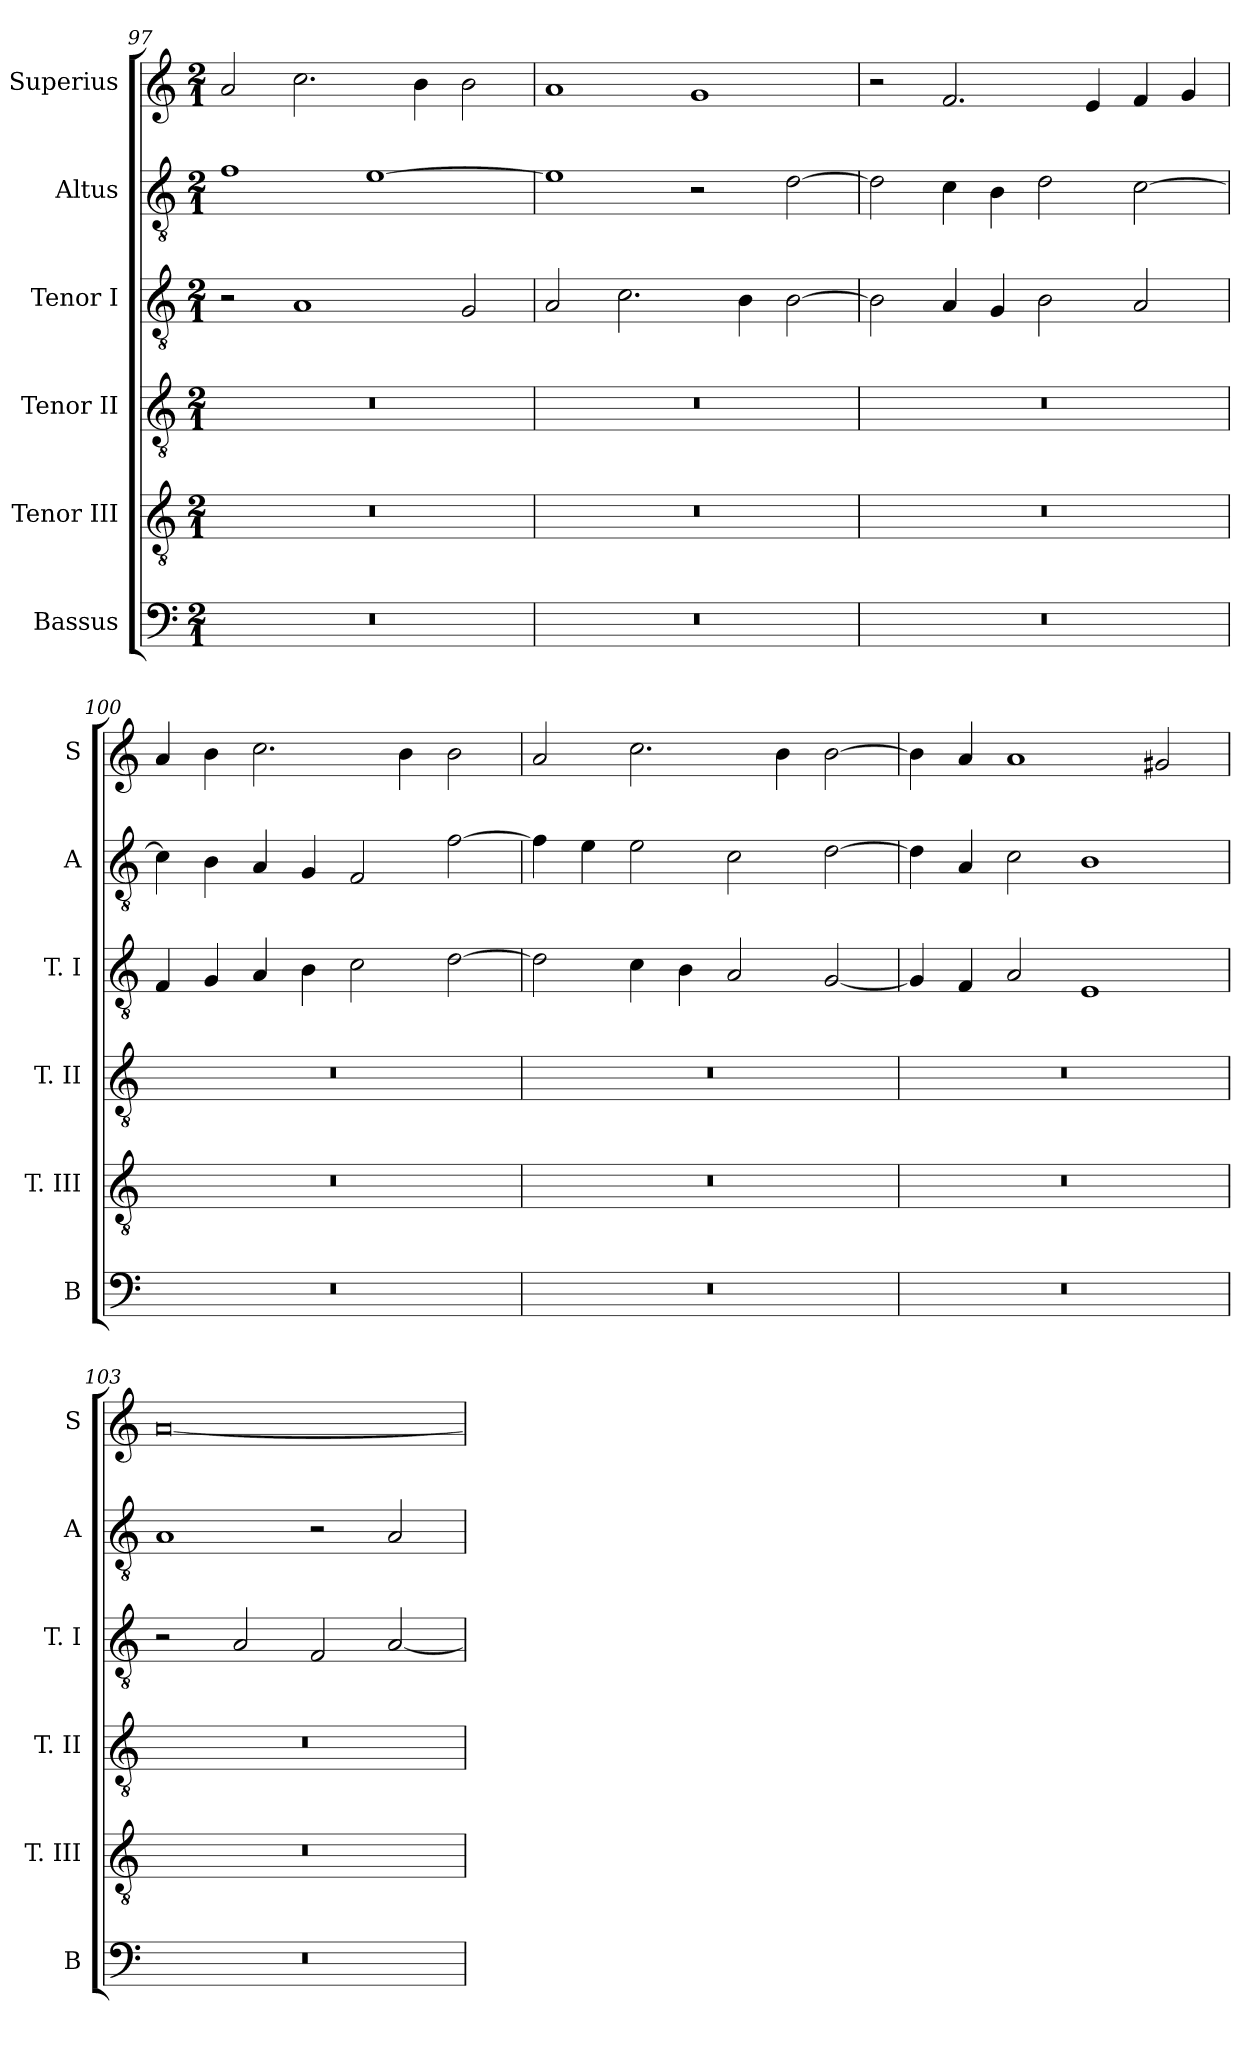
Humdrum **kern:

**kern	**kern	**kern	**kern	**kern	**kern
*part6	*part5	*part4	*part3	*part2	*part1
*staff6	*staff5	*staff4	*staff3	*staff2	*staff1
*I"Bassus	*I"Tenor III	*I"Tenor II	*I"Tenor I	*I"Altus	*I"Superius
*I'B	*I'T. III	*I'T. II	*I'T. I	*I'A	*I'S
*clefF4	*clefGv2	*clefGv2	*clefGv2	*clefGv2	*clefG2
*k[]	*k[]	*k[]	*k[]	*k[]	*k[]
*C:	*C:	*C:	*C:	*C:	*C:
*M2/1	*M2/1	*M2/1	*M2/1	*M2/1	*M2/1
=97	=97	=97	=97	=97	=97
0r	0r	0r	2r	1f	2a
.	.	.	1A	.	2.cc
.	.	.	.	[1e	.
.	.	.	.	.	4b
.	.	.	2G	.	2b
=98	=98	=98	=98	=98	=98
0r	0r	0r	2A	1e]	1a
.	.	.	2.c	.	.
.	.	.	.	2r	1g
.	.	.	4B	.	.
.	.	.	[2B	[2d	.
=99	=99	=99	=99	=99	=99
0r	0r	0r	2B]	2d]	2r
.	.	.	4A	4c	2.f
.	.	.	4G	4B	.
.	.	.	2B	2d	.
.	.	.	.	.	4e
.	.	.	2A	[2c	4f
.	.	.	.	.	4g
=100	=100	=100	=100	=100	=100
0r	0r	0r	4F	4c]	4a
.	.	.	4G	4B	4b
.	.	.	4A	4A	2.cc
.	.	.	4B	4G	.
.	.	.	2c	2F	.
.	.	.	.	.	4b
.	.	.	[2d	[2f	2b
=101	=101	=101	=101	=101	=101
0r	0r	0r	2d]	4f]	2a
.	.	.	.	4e	.
.	.	.	4c	2e	2.cc
.	.	.	4B	.	.
.	.	.	2A	2c	.
.	.	.	.	.	4b
.	.	.	[2G	[2d	[2b
=102	=102	=102	=102	=102	=102
0r	0r	0r	4G]	4d]	4b]
.	.	.	4F	4A	4a
.	.	.	2A	2c	1a
.	.	.	1E	1B	.
.	.	.	.	.	2g#X
=103	=103	=103	=103	=103	=103
0r	0r	0r	2r	1A	[0a
.	.	.	2A	.	.
.	.	.	2F	2r	.
.	.	.	[2A	2A	.
=	=	=	=	=	=
*-	*-	*-	*-	*-	*-
